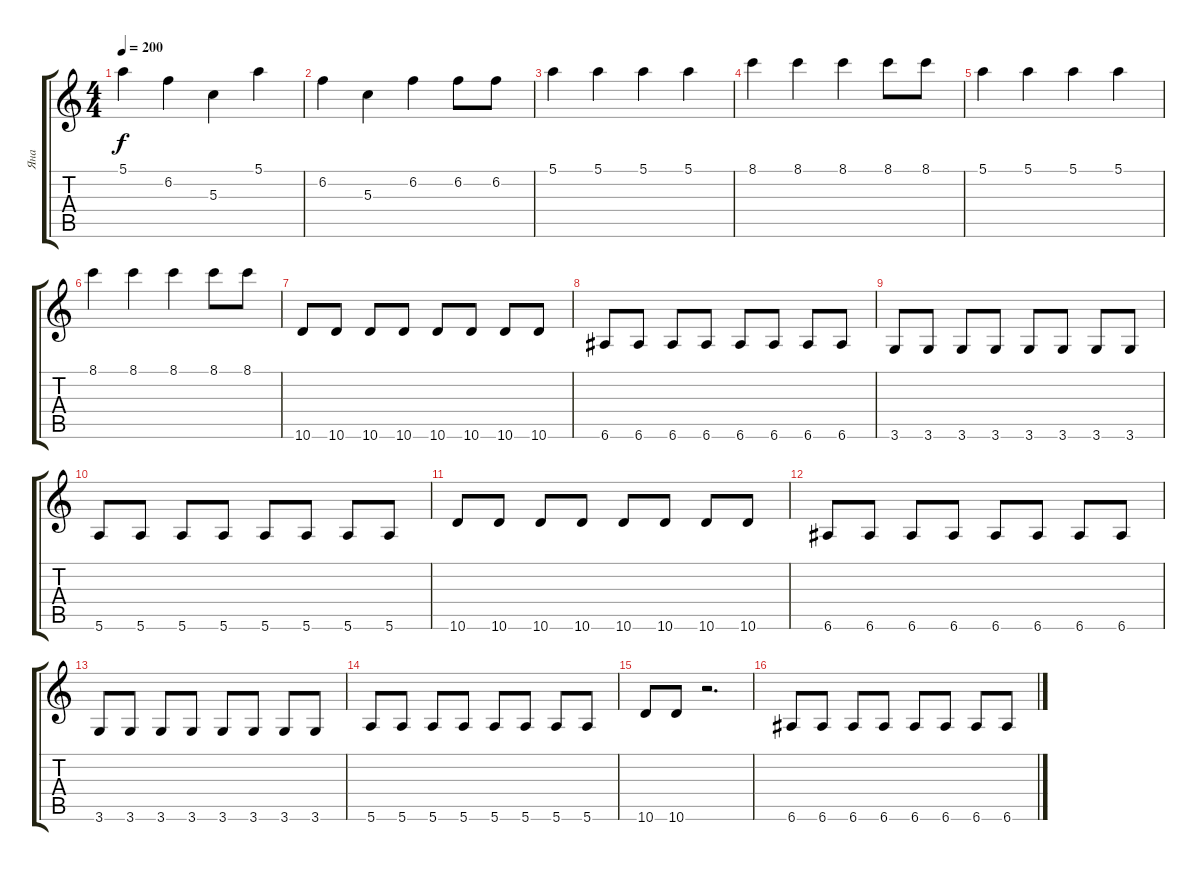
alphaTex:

\track ("Яна" "Яна") {instrument distortionguitar}
\staff {score tabs}
\tuning (E4 B3 G3 D3 A2 E2) {hide}
\ts (4 4)
\tempo 200
\clef g2
\ks c
5.1.4{dy f} 6.2.4 5.3.4 5.1.4 |
6.2.4 5.3.4 6.2.4 6.2.8 6.2.8 |
5.1.4 5.1.4 5.1.4 5.1.4 |
8.1.4 8.1.4 8.1.4 8.1.8 8.1.8 |
5.1.4 5.1.4 5.1.4 5.1.4 |
8.1.4 8.1.4 8.1.4 8.1.8 8.1.8 |
10.6.8 10.6.8 10.6.8 10.6.8 10.6.8 10.6.8 10.6.8 10.6.8 |
6.6.8 6.6.8 6.6.8 6.6.8 6.6.8 6.6.8 6.6.8 6.6.8 |
3.6.8 3.6.8 3.6.8 3.6.8 3.6.8 3.6.8 3.6.8 3.6.8 |
5.6.8 5.6.8 5.6.8 5.6.8 5.6.8 5.6.8 5.6.8 5.6.8 |
10.6.8 10.6.8 10.6.8 10.6.8 10.6.8 10.6.8 10.6.8 10.6.8 |
6.6.8 6.6.8 6.6.8 6.6.8 6.6.8 6.6.8 6.6.8 6.6.8 |
3.6.8 3.6.8 3.6.8 3.6.8 3.6.8 3.6.8 3.6.8 3.6.8 |
5.6.8 5.6.8 5.6.8 5.6.8 5.6.8 5.6.8 5.6.8 5.6.8 |
10.6.8 10.6.8 r.2{d} |
6.6.8 6.6.8 6.6.8 6.6.8 6.6.8 6.6.8 6.6.8 6.6.8
